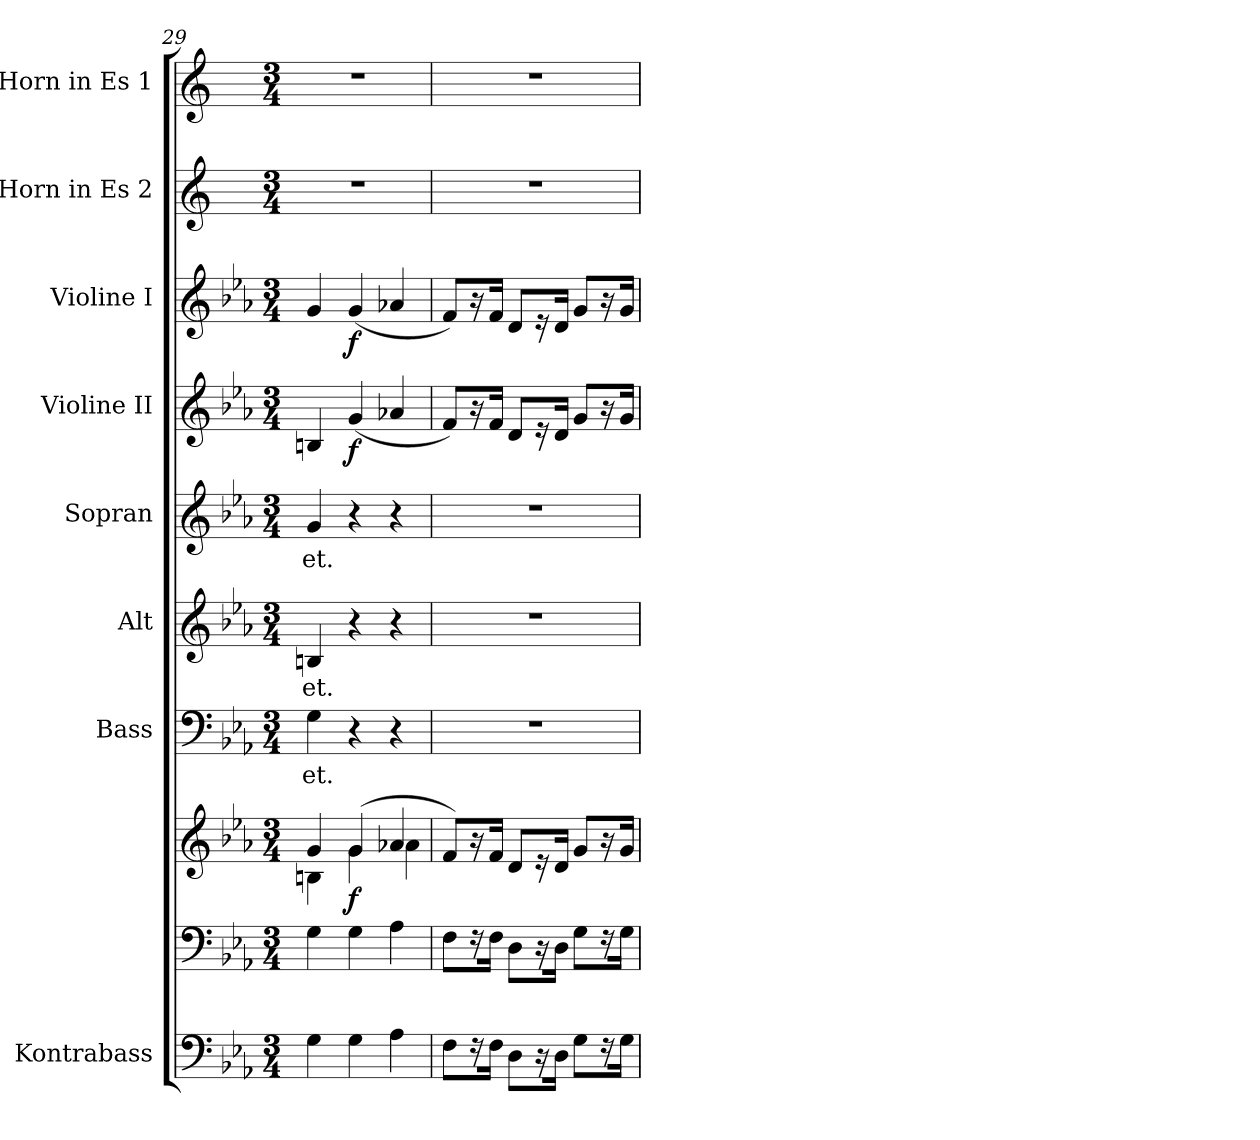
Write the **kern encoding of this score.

**kern	**kern	**kern	**dynam	**kern	**text	**kern	**text	**kern	**text	**kern	**dynam	**kern	**dynam	**kern	**kern
*part9	*part8	*part8	*part8	*part7	*part7	*part6	*part6	*part5	*part5	*part4	*part4	*part3	*part3	*part2	*part1
*staff10	*staff9	*staff8	*staff8/9	*staff7	*staff7	*staff6	*staff6	*staff5	*staff5	*staff4	*staff4	*staff3	*staff3	*staff2	*staff1
*I"Kontrabass	*	*	*	*I"Bass	*	*I"Alt	*	*I"Sopran	*	*I"Violine II	*	*I"Violine I	*	*I"Horn in Es 2	*I"Horn in Es 1
*I'Kb.	*	*	*	*I'B.	*	*I'A.	*	*I'S.	*	*I'Vl. II	*	*I'Vl. I	*	*	*
*clefF4	*clefF4	*clefG2	*	*clefF4	*	*clefG2	*	*clefG2	*	*clefG2	*	*clefG2	*	*clefG2	*clefG2
*ITrd7c12	*	*	*	*	*	*	*	*	*	*	*	*	*	*ITrd5c9	*ITrd5c9
*k[b-e-a-]	*k[b-e-a-]	*k[b-e-a-]	*	*k[b-e-a-]	*	*k[b-e-a-]	*	*k[b-e-a-]	*	*k[b-e-a-]	*	*k[b-e-a-]	*	*k[b-e-a-]	*k[b-e-a-]
*E-:	*E-:	*E-:	*	*E-:	*	*E-:	*	*E-:	*	*E-:	*	*E-:	*	*E-:	*E-:
*M3/4	*M3/4	*M3/4	*	*M3/4	*	*M3/4	*	*M3/4	*	*M3/4	*	*M3/4	*	*M3/4	*M3/4
=29	=29	=29	=29	=29	=29	=29	=29	=29	=29	=29	=29	=29	=29	=29	=29
*	*	*^	*	*	*	*	*	*	*	*	*	*	*	*	*
!	!	!	!	!	!	!LO:LY:b	!	!LO:LY:b	!	!LO:LY:b	!	!	!	!	!	!
4GG\	4G\	4g/	4Bn\	.	4G\	-et.	4Bn/	-et.	4g/	-et.	4Bn/	.	4g/	.	2.r	2.r
!	!	!	!	!LO:DY:b	!	!	!	!	!	!	!	!LO:DY:b	!	!LO:DY:b	!	!
4GG\	4G\	(4g/	4g\	f	4r	.	4r	.	4r	.	(<4g/	f	(<4g/	f	.	.
4AA-\	4A-\	4a-X/	4a-\	.	4r	.	4r	.	4r	.	4a-X/	.	4a-X/	.	.	.
*	*	*v	*v	*	*	*	*	*	*	*	*	*	*	*	*	*
=30	=30	=30	=30	=30	=30	=30	=30	=30	=30	=30	=30	=30	=30	=30	=30
8FF\L	8F\L	8f/L)	.	2.r	.	2.r	.	2.r	.	8f/L)	.	8f/L)	.	2.r	2.r
16r	16r	16r	.	.	.	.	.	.	.	16r	.	16r	.	.	.
16FF\Jk	16F\Jk	16f/Jk	.	.	.	.	.	.	.	16f/Jk	.	16f/Jk	.	.	.
8DD\L	8D\L	8d/L	.	.	.	.	.	.	.	8d/L	.	8d/L	.	.	.
16r	16r	16r	.	.	.	.	.	.	.	16r	.	16r	.	.	.
16DD\Jk	16D\Jk	16d/Jk	.	.	.	.	.	.	.	16d/Jk	.	16d/Jk	.	.	.
8GG\L	8G\L	8g/L	.	.	.	.	.	.	.	8g/L	.	8g/L	.	.	.
16r	16r	16r	.	.	.	.	.	.	.	16r	.	16r	.	.	.
16GG\Jk	16G\Jk	16g/Jk	.	.	.	.	.	.	.	16g/Jk	.	16g/Jk	.	.	.
=	=	=	=	=	=	=	=	=	=	=	=	=	=	=	=
*-	*-	*-	*-	*-	*-	*-	*-	*-	*-	*-	*-	*-	*-	*-	*-
